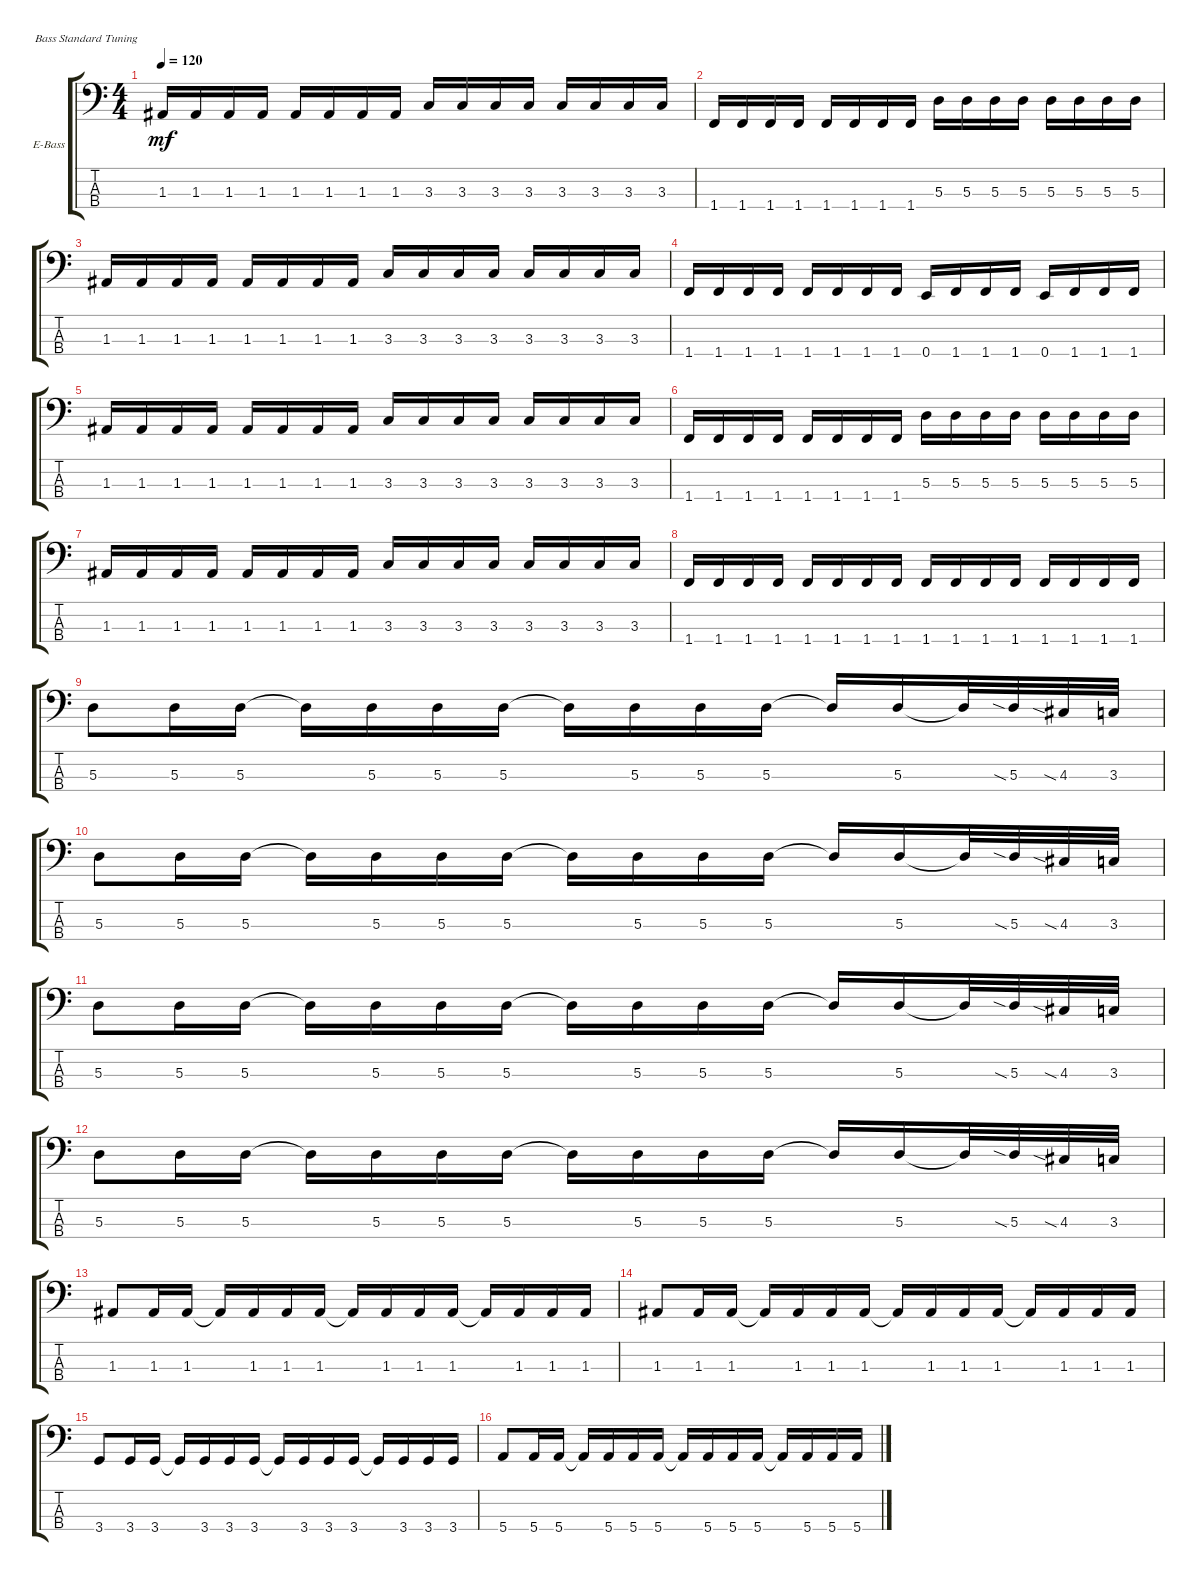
\bracketExtendMode groupsimilarinstruments
\firstSystemTrackNameOrientation horizontal
\otherSystemsTrackNameOrientation horizontal
\track ("Electric Bass" "E-Bass") {solo instrument electricbassfinger}
\staff {score tabs}
\tuning (G2 D2 A1 E1)
\ts (4 4)
\tempo 120
\clef f4
\ks c
1.3.16{dy mf instrument electricbassfinger} 1.3.16 1.3.16 1.3.16 1.3.16 1.3.16 1.3.16 1.3.16 3.3.16 3.3.16 3.3.16 3.3.16 3.3.16 3.3.16 3.3.16 3.3.16 |
1.4.16 1.4.16 1.4.16 1.4.16 1.4.16 1.4.16 1.4.16 1.4.16 5.3.16 5.3.16 5.3.16 5.3.16 5.3.16 5.3.16 5.3.16 5.3.16 |
1.3.16 1.3.16 1.3.16 1.3.16 1.3.16 1.3.16 1.3.16 1.3.16 3.3.16 3.3.16 3.3.16 3.3.16 3.3.16 3.3.16 3.3.16 3.3.16 |
1.4.16 1.4.16 1.4.16 1.4.16 1.4.16 1.4.16 1.4.16 1.4.16 0.4.16 1.4.16 1.4.16 1.4.16 0.4.16 1.4.16 1.4.16 1.4.16 |
1.3.16 1.3.16 1.3.16 1.3.16 1.3.16 1.3.16 1.3.16 1.3.16 3.3.16 3.3.16 3.3.16 3.3.16 3.3.16 3.3.16 3.3.16 3.3.16 |
1.4.16 1.4.16 1.4.16 1.4.16 1.4.16 1.4.16 1.4.16 1.4.16 5.3.16 5.3.16 5.3.16 5.3.16 5.3.16 5.3.16 5.3.16 5.3.16 |
1.3.16 1.3.16 1.3.16 1.3.16 1.3.16 1.3.16 1.3.16 1.3.16 3.3.16 3.3.16 3.3.16 3.3.16 3.3.16 3.3.16 3.3.16 3.3.16 |
1.4.16 1.4.16 1.4.16 1.4.16 1.4.16 1.4.16 1.4.16 1.4.16 1.4.16 1.4.16 1.4.16 1.4.16 1.4.16 1.4.16 1.4.16 1.4.16 |
5.3.8 5.3.16 5.3.16 5.3{t}.16 5.3.16 5.3.16 5.3.16 5.3{t}.16 5.3.16 5.3.16 5.3.16 5.3{t}.16 5.3.16 5.3{t}.32 5.3{sia}.32 4.3{sia}.32 3.3.32 |
5.3.8 5.3.16 5.3.16 5.3{t}.16 5.3.16 5.3.16 5.3.16 5.3{t}.16 5.3.16 5.3.16 5.3.16 5.3{t}.16 5.3.16 5.3{t}.32 5.3{sia}.32 4.3{sia}.32 3.3.32 |
5.3.8 5.3.16 5.3.16 5.3{t}.16 5.3.16 5.3.16 5.3.16 5.3{t}.16 5.3.16 5.3.16 5.3.16 5.3{t}.16 5.3.16 5.3{t}.32 5.3{sia}.32 4.3{sia}.32 3.3.32 |
5.3.8 5.3.16 5.3.16 5.3{t}.16 5.3.16 5.3.16 5.3.16 5.3{t}.16 5.3.16 5.3.16 5.3.16 5.3{t}.16 5.3.16 5.3{t}.32 5.3{sia}.32 4.3{sia}.32 3.3.32 |
1.3.8 1.3.16 1.3.16 1.3{t}.16 1.3.16 1.3.16 1.3.16 1.3{t}.16 1.3.16 1.3.16 1.3.16 1.3{t}.16 1.3.16 1.3.16 1.3.16 |
1.3.8 1.3.16 1.3.16 1.3{t}.16 1.3.16 1.3.16 1.3.16 1.3{t}.16 1.3.16 1.3.16 1.3.16 1.3{t}.16 1.3.16 1.3.16 1.3.16 |
3.4.8 3.4.16 3.4.16 3.4{t}.16 3.4.16 3.4.16 3.4.16 3.4{t}.16 3.4.16 3.4.16 3.4.16 3.4{t}.16 3.4.16 3.4.16 3.4.16 |
5.4.8 5.4.16 5.4.16 5.4{t}.16 5.4.16 5.4.16 5.4.16 5.4{t}.16 5.4.16 5.4.16 5.4.16 5.4{t}.16 5.4.16 5.4.16 5.4.16
